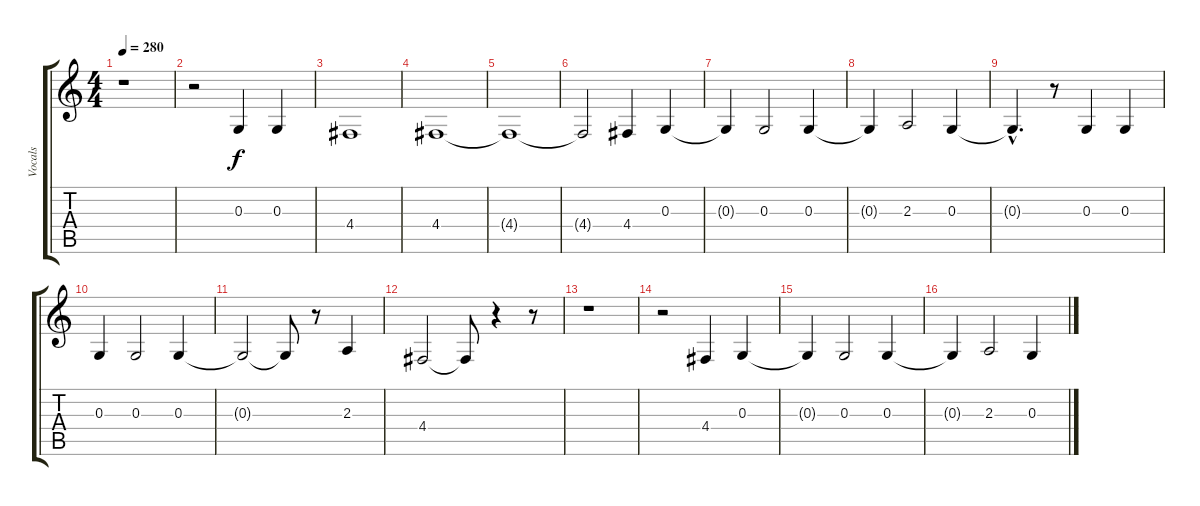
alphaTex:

\track ("Vocals" "Vocals") {instrument altosax}
\staff {score tabs}
\tuning (E4 B3 G3 D3 A2 E2) {hide}
\ts (4 4)
\tempo 280
\clef g2
\ks c
r.1{dy f} |
r.2 0.3.4 0.3.4 |
4.4.1 |
4.4.1 |
4.4{t}.1 |
4.4{t}.2 4.4.4 0.3.4 |
0.3{t}.4 0.3.2 0.3.4 |
0.3{t}.4 2.3.2 0.3.4 |
0.3{hac t}.4{d} r.8 0.3.4 0.3.4 |
0.3.4 0.3.2 0.3.4 |
0.3{t}.2 0.3{t}.8 r.8 2.3.4 |
4.4.2 4.4{t}.8 r.4 r.8 |
r.1 |
r.2 4.4.4 0.3.4 |
0.3{t}.4 0.3.2 0.3.4 |
0.3{t}.4 2.3.2 0.3.4
